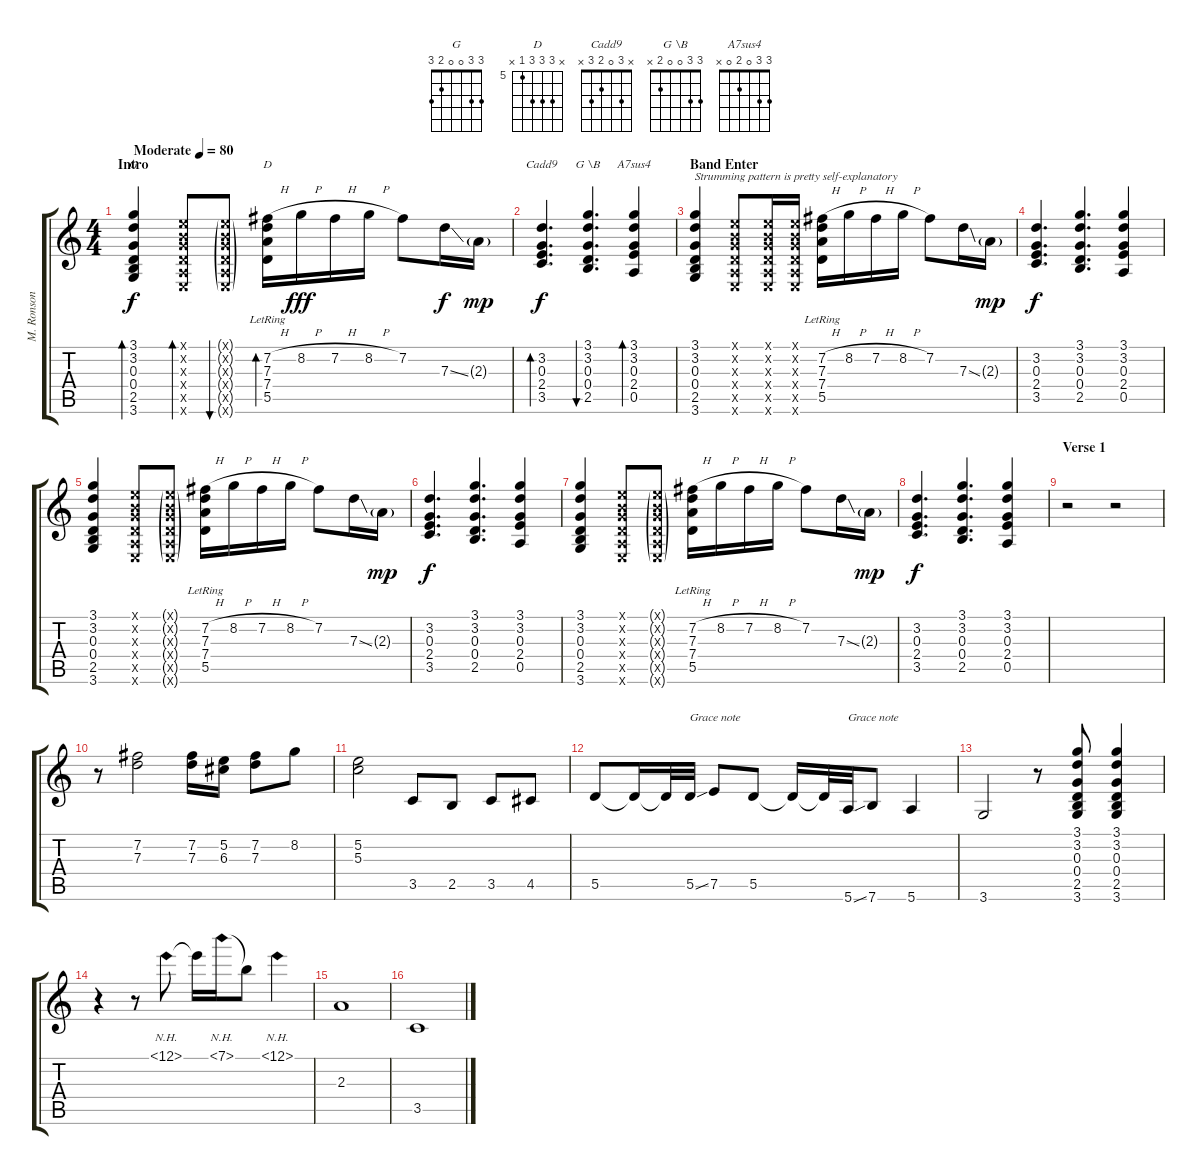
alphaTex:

\track ("M. Ronson (Guitar I)" "M. Ronson ") {instrument distortionguitar}
\staff {score tabs}
\tuning (E4 B3 G3 D3 A2 E2) {hide}
\chord ("G" 3 3 0 0 2 3)
\chord ("D" x 7 7 7 5 x) {firstfret 5}
\chord ("Cadd9" x 3 0 2 3 x)
\chord ("G \\B" 3 3 0 0 2 x)
\chord ("A7sus4" 3 3 0 2 0 x)
\ts (4 4)
\section ("" "Intro")
\tempo (80 "Moderate")
\clef g2
\ks c
(3.1 3.2 0.3 0.4 2.5 3.6).4{bd 120 ch "G" dy f instrument distortionguitar} (0.1{x} 0.2{x} 0.3{x} 0.4{x} 0.5{x} 0.6{x}).8{bd 120} (0.1{g x} 0.2{g x} 0.3{g x} 0.4{g x} 0.5{g x} 0.6{g x}).8{bu 120} (7.2{h} 7.3{lr} 7.4{lr} 5.5{lr}).16{bd 120 ch "D"} 8.2{h}.16{dy fff} 7.2{h}.16 8.2{h}.16 7.2.8 7.3{ss}.16{dy f} 2.3{g}.16{dy mp} |
(3.2 0.3 2.4 3.5).4{d bd 120 ch "Cadd9" dy f} (3.1 3.2 0.3 0.4 2.5).4{d bu 120 ch "G \\B"} (3.1 3.2 0.3 2.4 0.5).4{bd 120 ch "A7sus4"} |
\section ("" "Band Enter")
(3.1 3.2 0.3 0.4 2.5 3.6).4{txt "Strumming pattern is pretty self-explanatory"} (0.1{x} 0.2{x} 0.3{x} 0.4{x} 0.5{x} 0.6{x}).8 (0.1{x} 0.2{x} 0.3{x} 0.4{x} 0.5{x} 0.6{x}).16 (0.1{x} 0.2{x} 0.3{x} 0.4{x} 0.5{x} 0.6{x}).16 (7.2{h} 7.3{lr} 7.4{lr} 5.5{lr}).16 8.2{h}.16 7.2{h}.16 8.2{h}.16 7.2.8 7.3{ss}.16 2.3{g}.16{dy mp} |
(3.2 0.3 2.4 3.5).4{d dy f} (3.1 3.2 0.3 0.4 2.5).4{d} (3.1 3.2 0.3 2.4 0.5).4 |
(3.1 3.2 0.3 0.4 2.5 3.6).4 (0.1{x} 0.2{x} 0.3{x} 0.4{x} 0.5{x} 0.6{x}).8 (0.1{g x} 0.2{g x} 0.3{g x} 0.4{g x} 0.5{g x} 0.6{g x}).8 (7.2{h} 7.3{lr} 7.4{lr} 5.5{lr}).16 8.2{h}.16 7.2{h}.16 8.2{h}.16 7.2.8 7.3{ss}.16 2.3{g}.16{dy mp} |
(3.2 0.3 2.4 3.5).4{d dy f} (3.1 3.2 0.3 0.4 2.5).4{d} (3.1 3.2 0.3 2.4 0.5).4 |
(3.1 3.2 0.3 0.4 2.5 3.6).4 (0.1{x} 0.2{x} 0.3{x} 0.4{x} 0.5{x} 0.6{x}).8 (0.1{g x} 0.2{g x} 0.3{g x} 0.4{g x} 0.5{g x} 0.6{g x}).8 (7.2{h} 7.3{lr} 7.4{lr} 5.5{lr}).16 8.2{h}.16 7.2{h}.16 8.2{h}.16 7.2.8 7.3{ss}.16 2.3{g}.16{dy mp} |
(3.2 0.3 2.4 3.5).4{d dy f} (3.1 3.2 0.3 0.4 2.5).4{d} (3.1 3.2 0.3 2.4 0.5).4 |
\section ("" "Verse 1")
r.2 r.2 |
r.8 (7.2 7.3).2 (7.2 7.3).16 (5.2 6.3).16 (7.2 7.3).8 8.2.8 |
(5.2 5.3).2 3.5.8 2.5.8 3.5.8 4.5.8 |
5.5.8 5.5{t}.16 5.5{t}.32 5.5{ss}.32{txt "Grace note"} 7.5.8 5.5.8 5.5{t}.16 5.5{t}.32 5.6{ss}.32{txt "Grace note"} 7.6.8 5.6.4 |
3.6.2 r.8 (3.1 3.2 0.3 0.4 2.5 3.6).8 (3.1 3.2 0.3 0.4 2.5 3.6).4 |
r.4 r.8 12.1{nh}.8 12.1{t}.16 7.1{nh}.16 7.1{t}.8 12.1{nh}.4 |
2.3.1 |
3.5.1
